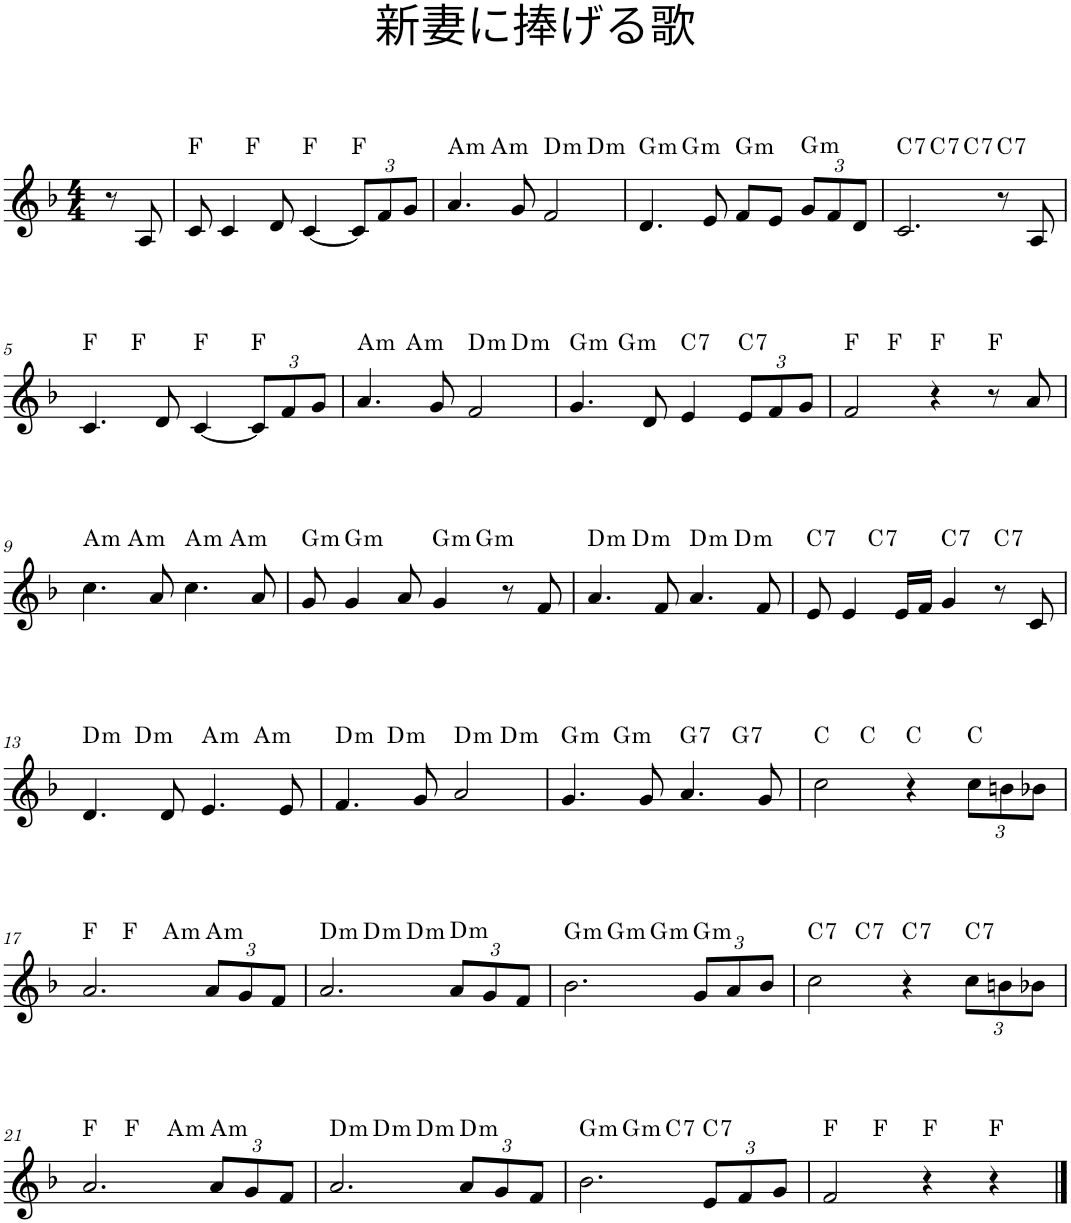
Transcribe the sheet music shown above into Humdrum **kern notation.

**kern	**harte
*part1	*part1
*staff1	*
*I"Piano	*
*I'Pno.	*
*clefG2	*
*k[b-]	*
*M4/4	*
=	=
8r	.
8A/	.
=1	=1
*^	*
8c/	4ryy	F:maj
4c/	.	.
.	2.ryy	F:maj
8d/	.	.
[4c/	.	F:maj
*Xbrackettup	*	*
12c/L]	.	F:maj
12f/	.	.
12g/J	.	.
=2	=2	=2
!	!	!LO:H:kt=m
*	*^	*
4.a/	4ryy	2.ryy	A:min
!	!	!	!LO:H:kt=m
.	2.ryy	.	A:min
8g/	.	.	.
!	!	!	!LO:H:kt=m
2f/	.	.	D:min
!	!	!	!LO:H:kt=m
.	.	4ryy	D:min
=3	=3	=3	=3
!	!	!	!LO:H:kt=m
*	*v	*v	*
4.d/	4ryy	G:min
!	!	!LO:H:kt=m
.	2.ryy	G:min
8e/	.	.
!	!	!LO:H:kt=m
8f/L	.	G:min
8e/J	.	.
!	!	!LO:H:kt=m
12g/L	.	G:min
12f/	.	.
12d/J	.	.
=4	=4	=4
!	!	!LO:H:kt=7
*	*^	*
2.c/	4ryy	2ryy	C:7
!	!	!	!LO:H:kt=7
.	2.ryy	.	C:7
!	!	!	!LO:H:kt=7
.	.	2ryy	C:7
!	!	!	!LO:H:kt=7
8r	.	.	C:7
8A/	.	.	.
*	*v	*v	*
!!LO:LB:g=z
=5	=5	=5
4.c/	4ryy	F:maj
.	2.ryy	F:maj
8d/	.	.
[4c/	.	F:maj
12c/L]	.	F:maj
12f/	.	.
12g/J	.	.
=6	=6	=6
!	!	!LO:H:kt=m
*	*^	*
4.a/	4ryy	2.ryy	A:min
!	!	!	!LO:H:kt=m
.	2.ryy	.	A:min
8g/	.	.	.
!	!	!	!LO:H:kt=m
2f/	.	.	D:min
!	!	!	!LO:H:kt=m
.	.	4ryy	D:min
=7	=7	=7	=7
!	!	!	!LO:H:kt=m
*	*v	*v	*
4.g/	4ryy	G:min
!	!	!LO:H:kt=m
.	2.ryy	G:min
8d/	.	.
!	!	!LO:H:kt=7
4e/	.	C:7
!	!	!LO:H:kt=7
12e/L	.	C:7
12f/	.	.
12g/J	.	.
=8	=8	=8
2f/	4ryy	F:maj
.	2.ryy	F:maj
4r	.	F:maj
8r	.	F:maj
8a/	.	.
!!LO:LB:g=z	!!
=9	=9	=9
!	!	!LO:H:kt=m
*	*^	*
4.cc\	4ryy	2.ryy	A:min
!	!	!	!LO:H:kt=m
.	2.ryy	.	A:min
8a/	.	.	.
!	!	!	!LO:H:kt=m
4.cc\	.	.	A:min
!	!	!	!LO:H:kt=m
.	.	4ryy	A:min
8a/	.	.	.
=10	=10	=10	=10
!	!	!	!LO:H:kt=m
*	*v	*v	*
8g/	2ryy	G:min
!	!	!LO:H:kt=m
4g/	.	G:min
8a/	.	.
!	!	!LO:H:kt=m
4g/	8ryy	G:min
!	!	!LO:H:kt=m
.	4.ryy	G:min
8r	.	.
8f/	.	.
=11	=11	=11
!	!	!LO:H:kt=m
*	*^	*
4.a/	4ryy	2.ryy	D:min
!	!	!	!LO:H:kt=m
.	2.ryy	.	D:min
8f/	.	.	.
!	!	!	!LO:H:kt=m
4.a/	.	.	D:min
!	!	!	!LO:H:kt=m
.	.	4ryy	D:min
8f/	.	.	.
=12	=12	=12	=12
!	!	!	!LO:H:kt=7
*	*v	*v	*
8e/	4ryy	C:7
4e/	.	.
!	!	!LO:H:kt=7
.	2.ryy	C:7
16e/LL	.	.
16f/JJ	.	.
!	!	!LO:H:kt=7
4g/	.	C:7
!	!	!LO:H:kt=7
8r	.	C:7
8c/	.	.
!!LO:LB:g=z	!!
=13	=13	=13
!	!	!LO:H:kt=m
*	*^	*
4.d/	4ryy	2.ryy	D:min
!	!	!	!LO:H:kt=m
.	2.ryy	.	D:min
8d/	.	.	.
!	!	!	!LO:H:kt=m
4.e/	.	.	A:min
!	!	!	!LO:H:kt=m
.	.	4ryy	A:min
8e/	.	.	.
=14	=14	=14	=14
!	!	!	!LO:H:kt=m
4.f/	4ryy	2.ryy	D:min
!	!	!	!LO:H:kt=m
.	2.ryy	.	D:min
8g/	.	.	.
!	!	!	!LO:H:kt=m
2a/	.	.	D:min
!	!	!	!LO:H:kt=m
.	.	4ryy	D:min
=15	=15	=15	=15
!	!	!	!LO:H:kt=m
4.g/	4ryy	2.ryy	G:min
!	!	!	!LO:H:kt=m
.	2.ryy	.	G:min
8g/	.	.	.
!	!	!	!LO:H:kt=7
4.a/	.	.	G:7
!	!	!	!LO:H:kt=7
.	.	4ryy	G:7
8g/	.	.	.
*	*v	*v	*
=16	=16	=16
2cc\	4ryy	C:maj
.	2.ryy	C:maj
4r	.	C:maj
12cc\L	.	C:maj
12bn\	.	.
12b-X\J	.	.
!!LO:LB:g=z	!!
=17	=17	=17
*	*^	*
2.a/	4ryy	2ryy	F:maj
.	2.ryy	.	F:maj
!	!	!	!LO:H:kt=m
.	.	2ryy	A:min
!	!	!	!LO:H:kt=m
12a/L	.	.	A:min
12g/	.	.	.
12f/J	.	.	.
=18	=18	=18	=18
!	!	!	!LO:H:kt=m
2.a/	4ryy	2ryy	D:min
!	!	!	!LO:H:kt=m
.	2.ryy	.	D:min
!	!	!	!LO:H:kt=m
.	.	2ryy	D:min
!	!	!	!LO:H:kt=m
12a/L	.	.	D:min
12g/	.	.	.
12f/J	.	.	.
=19	=19	=19	=19
!	!	!	!LO:H:kt=m
2.b-\	4ryy	2ryy	G:min
!	!	!	!LO:H:kt=m
.	2.ryy	.	G:min
!	!	!	!LO:H:kt=m
.	.	2ryy	G:min
!	!	!	!LO:H:kt=m
12g/L	.	.	G:min
12a/	.	.	.
12b-/J	.	.	.
=20	=20	=20	=20
!	!	!	!LO:H:kt=7
*	*v	*v	*
2cc\	4ryy	C:7
!	!	!LO:H:kt=7
.	2.ryy	C:7
!	!	!LO:H:kt=7
4r	.	C:7
!	!	!LO:H:kt=7
12cc\L	.	C:7
12bn\	.	.
12b-X\J	.	.
!!LO:LB:g=z	!!
=21	=21	=21
*	*^	*
2.a/	4ryy	2ryy	F:maj
.	2.ryy	.	F:maj
!	!	!	!LO:H:kt=m
.	.	2ryy	A:min
!	!	!	!LO:H:kt=m
12a/L	.	.	A:min
12g/	.	.	.
12f/J	.	.	.
=22	=22	=22	=22
!	!	!	!LO:H:kt=m
2.a/	4ryy	2ryy	D:min
!	!	!	!LO:H:kt=m
.	2.ryy	.	D:min
!	!	!	!LO:H:kt=m
.	.	2ryy	D:min
!	!	!	!LO:H:kt=m
12a/L	.	.	D:min
12g/	.	.	.
12f/J	.	.	.
=23	=23	=23	=23
!	!	!	!LO:H:kt=m
2.b-\	4ryy	2ryy	G:min
!	!	!	!LO:H:kt=m
.	2.ryy	.	G:min
!	!	!	!LO:H:kt=7
.	.	2ryy	C:7
!	!	!	!LO:H:kt=7
12e/L	.	.	C:7
12f/	.	.	.
12g/J	.	.	.
*	*v	*v	*
=24	=24	=24
2f/	4ryy	F:maj
.	2.ryy	F:maj
4r	.	F:maj
4r	.	F:maj
*v	*v	*
==	==
*-	*-
